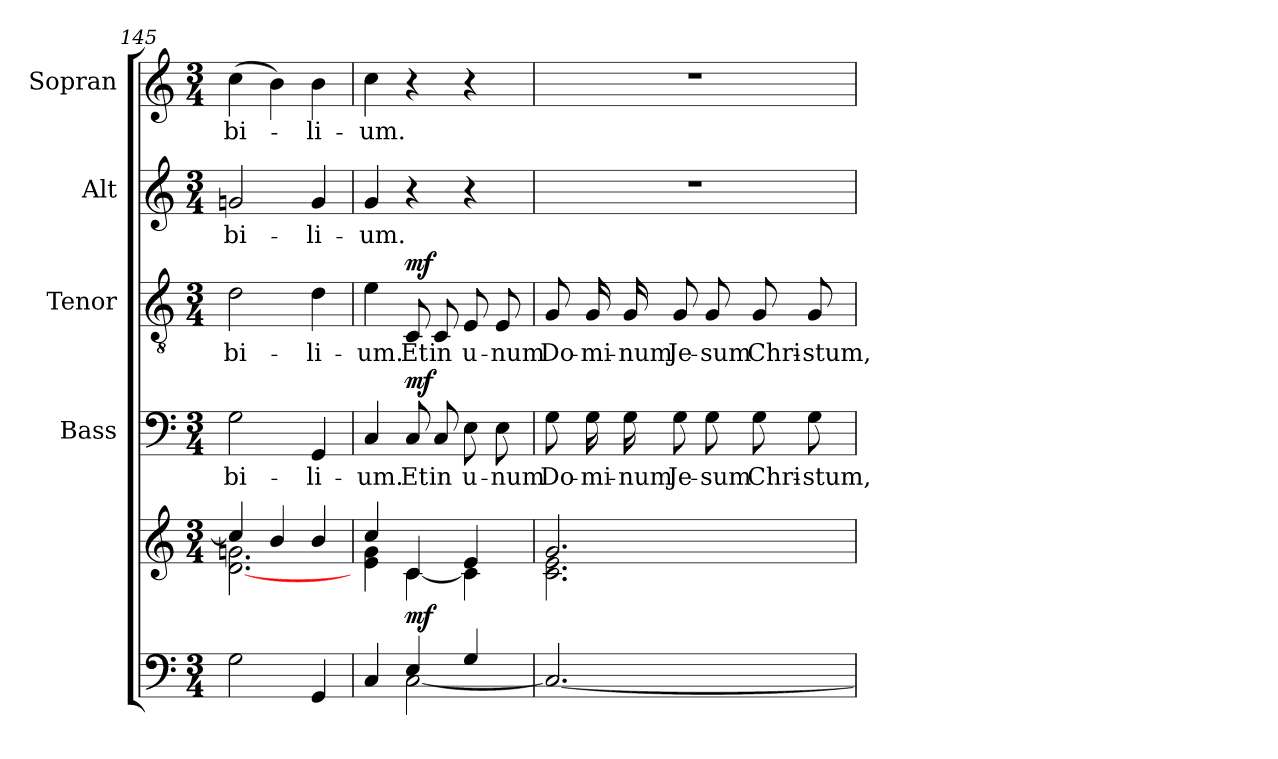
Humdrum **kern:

**kern	**kern	**dynam	**kern	**text	**dynam	**kern	**text	**dynam	**kern	**text	**kern	**text
*part5	*part5	*part5	*part4	*part4	*part4	*part3	*part3	*part3	*part2	*part2	*part1	*part1
*staff6	*staff5	*staff5/6	*staff4	*staff4	*staff4	*staff3	*staff3	*staff3	*staff2	*staff2	*staff1	*staff1
*	*	*	*I"Bass	*	*	*I"Tenor	*	*	*I"Alt	*	*I"Sopran	*
*	*	*	*I'B.	*	*	*I'T.	*	*	*I'A.	*	*I'S.	*
*clefF4	*clefG2	*	*clefF4	*	*	*clefGv2	*	*	*clefG2	*	*clefG2	*
*k[]	*k[]	*	*k[]	*	*	*k[]	*	*	*k[]	*	*k[]	*
*C:	*C:	*	*C:	*	*	*C:	*	*	*C:	*	*C:	*
*M3/4	*M3/4	*	*M3/4	*	*	*M3/4	*	*	*M3/4	*	*M3/4	*
=145	=145	=145	=145	=145	=145	=145	=145	=145	=145	=145	=145	=145
*	*^	*	*	*	*	*	*	*	*	*	*	*
!	!	!	!	!	!LO:LY:b	!	!	!LO:LY:b	!	!	!LO:LY:b	!	!LO:LY:b
2G\	4cc/]	[<2.d\ 2.gn\	.	2G\	-bi-	.	2d\	-bi-	.	2gn/	-bi-	(>4cc\	-bi-
.	4b/	.	.	.	.	.	.	.	.	.	.	4b\)	.
!	!	!	!	!	!LO:LY:b	!	!	!LO:LY:b	!	!	!LO:LY:b	!	!LO:LY:b
4GG/	4b/	.	.	4GG/	-li-	.	4d\	-li-	.	4g/	-li-	4b\	-li-
=146	=146	=146	=146	=146	=146	=146	=146	=146	=146	=146	=146	=146	=146
*^	*	*	*	*	*	*	*	*	*	*	*	*	*
!	!	!	!	!	!	!LO:LY:b	!	!	!LO:LY:b	!	!	!LO:LY:b	!	!LO:LY:b
4C/	4ryy	4cc/	4e\ 4g\	.	4C/	-um.	.	4e\	-um.	.	4g/	-um.	4cc\	-um.
!	!	!	!	!LO:DY:b	!	!LO:LY:b	!LO:DY:a	!	!LO:LY:b	!LO:DY:a	!	!	!	!
4E/	[<2C\	4c/	[<4c\	mf	8C/	Et	mf	8C/	Et	mf	4r	.	4r	.
!	!	!	!	!	!	!LO:LY:b	!	!	!LO:LY:b	!	!	!	!	!
.	.	.	.	.	8C/	in	.	8C/	in	.	.	.	.	.
!	!	!	!	!	!	!LO:LY:b	!	!	!LO:LY:b	!	!	!	!	!
4G/	.	4e/	4c\]	.	8E\	u-	.	8E/	u-	.	4r	.	4r	.
!	!	!	!	!	!	!LO:LY:b	!	!	!LO:LY:b	!	!	!	!	!
.	.	.	.	.	8E\	-num	.	8E/	-num	.	.	.	.	.
*v	*v	*	*	*	*	*	*	*	*	*	*	*	*	*
!!LO:PB:g=z
=147	=147	=147	=147	=147	=147	=147	=147	=147	=147	=147	=147	=147	=147
!	!	!	!	!	!LO:LY:b	!	!	!LO:LY:b	!	!	!	!	!
2.C/_	2.g/	2.c\ 2.e\	.	8G\	Do-	.	8G/	Do-	.	2.r	.	2.r	.
!	!	!	!	!	!LO:LY:b	!	!	!LO:LY:b	!	!	!	!	!
.	.	.	.	16G\	-mi-	.	16G/	-mi-	.	.	.	.	.
!	!	!	!	!	!LO:LY:b	!	!	!LO:LY:b	!	!	!	!	!
.	.	.	.	16G\	-num	.	16G/	-num	.	.	.	.	.
!	!	!	!	!	!LO:LY:b	!	!	!LO:LY:b	!	!	!	!	!
.	.	.	.	8G\	Je-	.	8G/	Je-	.	.	.	.	.
!	!	!	!	!	!LO:LY:b	!	!	!LO:LY:b	!	!	!	!	!
.	.	.	.	8G\	-sum	.	8G/	-sum	.	.	.	.	.
!	!	!	!	!	!LO:LY:b	!	!	!LO:LY:b	!	!	!	!	!
.	.	.	.	8G\	Chri-	.	8G/	Chri-	.	.	.	.	.
!	!	!	!	!	!LO:LY:b	!	!	!LO:LY:b	!	!	!	!	!
.	.	.	.	8G\	-stum,	.	8G/	-stum,	.	.	.	.	.
*	*v	*v	*	*	*	*	*	*	*	*	*	*	*
=	=	=	=	=	=	=	=	=	=	=	=	=
*-	*-	*-	*-	*-	*-	*-	*-	*-	*-	*-	*-	*-
